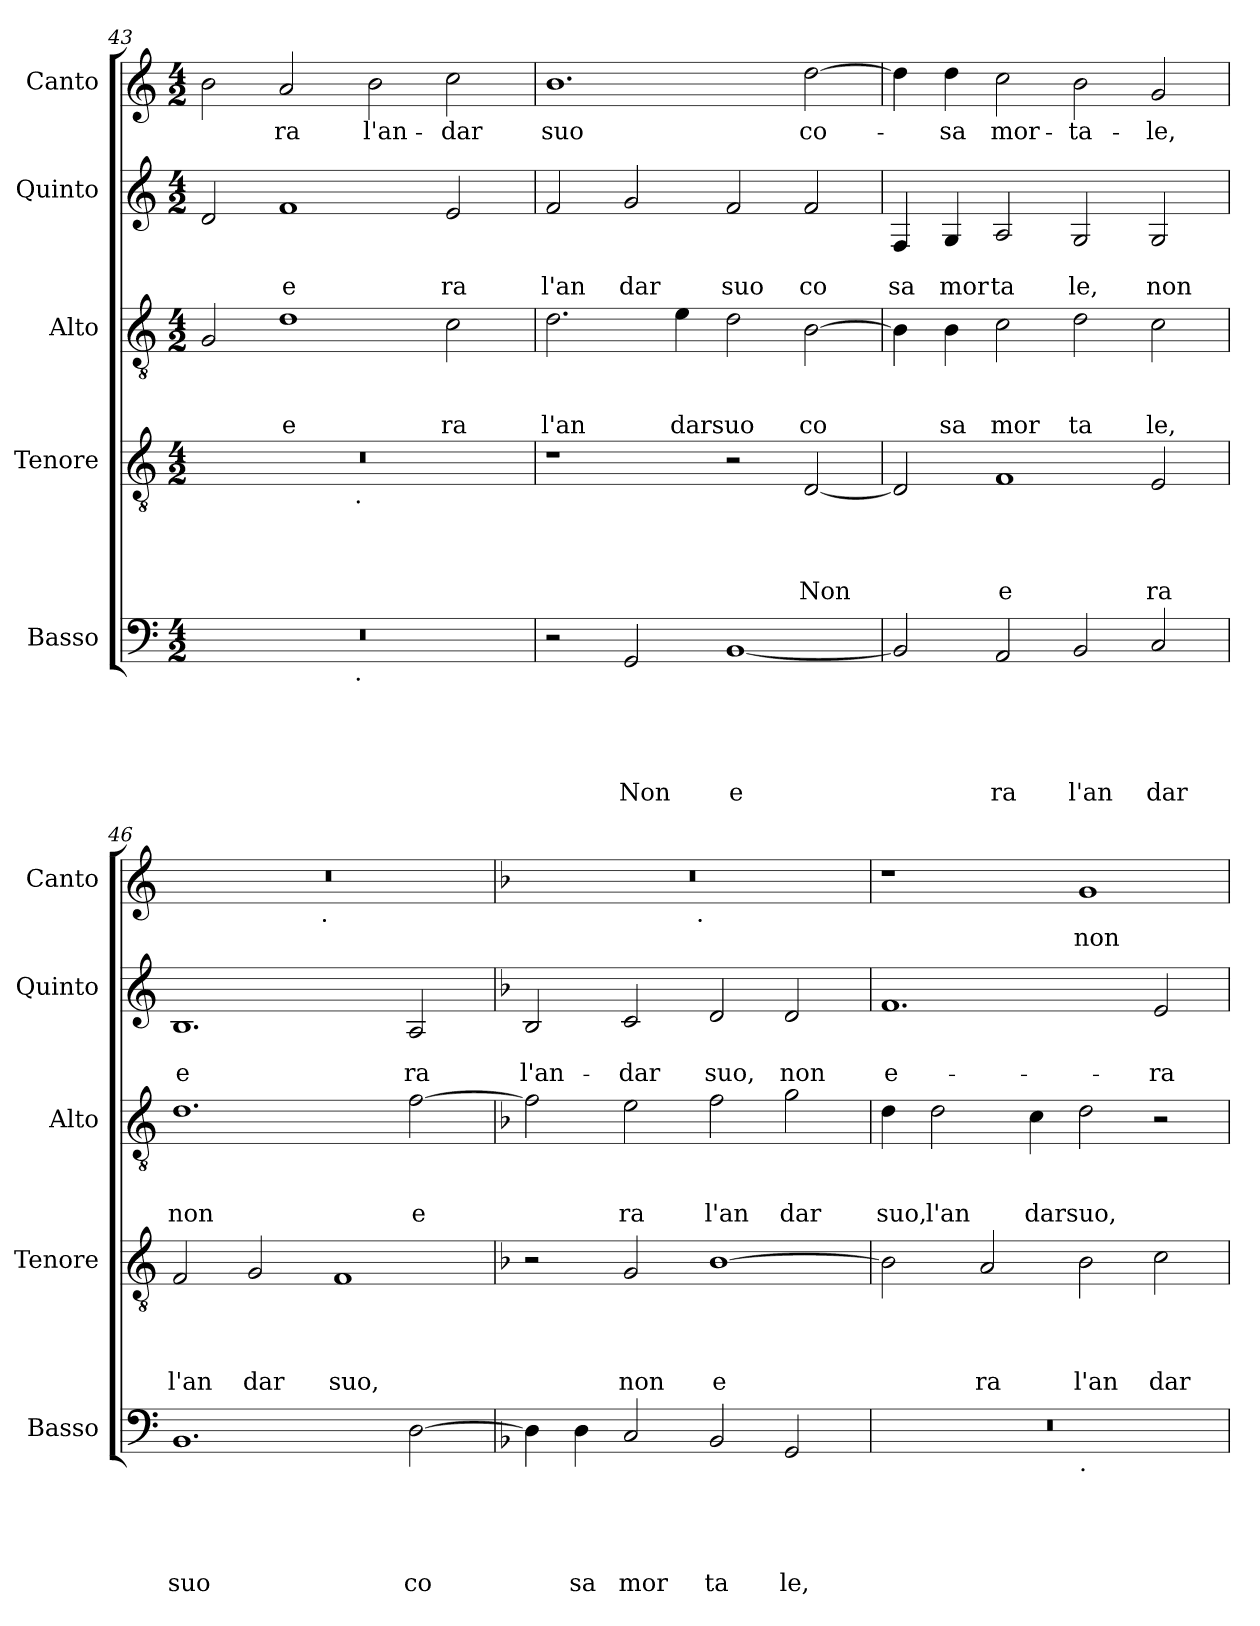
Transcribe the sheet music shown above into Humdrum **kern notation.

**kern	**text	**text	**text	**text	**text	**kern	**text	**text	**text	**text	**kern	**text	**text	**text	**kern	**text	**text	**kern	**text
*part5	*part5	*part5	*part5	*part5	*part5	*part4	*part4	*part4	*part4	*part4	*part3	*part3	*part3	*part3	*part2	*part2	*part2	*part1	*part1
*staff5	*staff5	*staff5	*staff5	*staff5	*staff5	*staff4	*staff4	*staff4	*staff4	*staff4	*staff3	*staff3	*staff3	*staff3	*staff2	*staff2	*staff2	*staff1	*staff1
*I"Basso	*	*	*	*	*	*I"Tenore	*	*	*	*	*I"Alto	*	*	*	*I"Quinto	*	*	*I"Canto	*
*I'Basso	*	*	*	*	*	*I'Tenore	*	*	*	*	*I'Alto	*	*	*	*I'Quinto	*	*	*I'Canto	*
*clefF4	*	*	*	*	*	*clefGv2	*	*	*	*	*clefGv2	*	*	*	*clefG2	*	*	*clefG2	*
*k[]	*	*	*	*	*	*k[]	*	*	*	*	*k[]	*	*	*	*k[]	*	*	*k[]	*
*C:	*	*	*	*	*	*C:	*	*	*	*	*C:	*	*	*	*C:	*	*	*C:	*
*M4/2	*	*	*	*	*	*M4/2	*	*	*	*	*M4/2	*	*	*	*M4/2	*	*	*M4/2	*
=43	=43	=43	=43	=43	=43	=43	=43	=43	=43	=43	=43	=43	=43	=43	=43	=43	=43	=43	=43
*^	*	*	*	*	*	*^	*	*	*	*	*	*	*	*	*	*	*	*	*
0r	2ryy	.	.	.	.	.	0r	2ryy	.	.	.	.	2G/	.	.	.	2d/	.	.	2b\	.
!	!	!	!	!	!	!	!	!	!	!	!	!	!	!	!	!LO:LY:b	!	!	!LO:LY:b	!	!LO:LY:b
.	4...ryy	.	.	.	.	.	.	4...ryy	.	.	.	.	1d	.	.	e	1f	.	e	2a/	-ra
!	!	!	!	!	!	!	!	!LO:TX:b:t=.	!	!	!	!	!	!	!	!	!	!	!	!	!
!	!LO:TX:b:t=.	!	!	!	!	!	!	!	!	!	!	!	!	!	!	!	!	!	!	!	!
.	1ryy	.	.	.	.	.	.	1ryy	.	.	.	.	.	.	.	.	.	.	.	.	.
!	!	!	!	!	!	!	!	!	!	!	!	!	!	!	!	!	!	!	!	!	!LO:LY:b
.	.	.	.	.	.	.	.	.	.	.	.	.	.	.	.	.	.	.	.	2b\	l'an-
!	!	!	!	!	!	!	!	!	!	!	!	!	!	!	!	!LO:LY:b	!	!	!LO:LY:b	!	!LO:LY:b
.	.	.	.	.	.	.	.	.	.	.	.	.	2c\	.	.	ra	2e/	.	ra	2cc\	-dar
.	32ryy	.	.	.	.	.	.	32ryy	.	.	.	.	.	.	.	.	.	.	.	.	.
=44	=44	=44	=44	=44	=44	=44	=44	=44	=44	=44	=44	=44	=44	=44	=44	=44	=44	=44	=44	=44	=44
!	!	!	!	!	!	!	!	!	!	!	!	!	!	!	!	!LO:LY:b	!	!	!LO:LY:b	!	!LO:LY:b
*v	*v	*	*	*	*	*	*	*	*	*	*	*	*	*	*	*	*	*	*	*	*
*	*	*	*	*	*	*v	*v	*	*	*	*	*	*	*	*	*	*	*	*	*
2r	.	.	.	.	.	1r	.	.	.	.	2.d\	.	.	l'an	2f/	.	l'an	1.b	suo
!	!	!	!	!	!LO:LY:b	!	!	!	!	!	!	!	!	!	!	!	!LO:LY:b	!	!
2GG/	.	.	.	.	-Non	.	.	.	.	.	.	.	.	.	2g/	.	dar	.	.
!	!	!	!	!	!	!	!	!	!	!	!	!	!	!LO:LY:b	!	!	!	!	!
.	.	.	.	.	.	.	.	.	.	.	4e\	.	.	darsuo	.	.	.	.	.
!	!	!	!	!	!LO:LY:b:rj	!	!	!	!	!	!	!	!	!	!	!	!LO:LY:b	!	!
[<1BB	.	.	.	.	e	2r	.	.	.	.	2d\	.	.	.	2f/	.	suo	.	.
!	!	!	!	!	!	!	!	!	!	!LO:LY:b	!	!	!	!LO:LY:b	!	!	!LO:LY:b	!	!LO:LY:b
.	.	.	.	.	.	[<2D/	.	.	.	Non	[>2B\	.	.	co	2f/	.	co	[>2dd\	co-
=45	=45	=45	=45	=45	=45	=45	=45	=45	=45	=45	=45	=45	=45	=45	=45	=45	=45	=45	=45
!	!	!	!	!	!	!	!	!	!	!	!	!	!	!	!	!	!LO:LY:b	!	!
2BB/]	.	.	.	.	.	2D/]	.	.	.	.	4B\]	.	.	.	4F/	.	sa	4dd\]	.
!	!	!	!	!	!	!	!	!	!	!	!	!	!	!LO:LY:b	!	!	!LO:LY:b	!	!LO:LY:b
.	.	.	.	.	.	.	.	.	.	.	4B\	.	.	sa	4G/	.	mor	4dd\	-sa
!	!	!	!	!	!LO:LY:b	!	!	!	!	!LO:LY:b	!	!	!	!LO:LY:b	!	!	!LO:LY:b	!	!LO:LY:b
2AA/	.	.	.	.	ra	1F	.	.	.	e	2c\	.	.	mor	2A/	.	ta	2cc\	mor-
!	!	!	!	!	!LO:LY:b	!	!	!	!	!	!	!	!	!LO:LY:b	!	!	!LO:LY:b	!	!LO:LY:b
2BB/	.	.	.	.	l'an	.	.	.	.	.	2d\	.	.	ta	2G/	.	le,	2b\	-ta-
!	!	!	!	!	!LO:LY:b	!	!	!	!	!LO:LY:b	!	!	!	!LO:LY:b	!	!	!LO:LY:b	!	!LO:LY:b
2C/	.	.	.	.	dar	2E/	.	.	.	ra	2c\	.	.	le,	2G/	.	non	2g/	-le,
=46	=46	=46	=46	=46	=46	=46	=46	=46	=46	=46	=46	=46	=46	=46	=46	=46	=46	=46	=46
!	!	!	!	!	!LO:LY:b	!	!	!	!	!LO:LY:b	!	!	!	!LO:LY:b	!	!	!LO:LY:b	!	!
*	*	*	*	*	*	*	*	*	*	*	*	*	*	*	*	*	*	*^	*
1.BB	.	.	.	.	suo	2F/	.	.	.	l'an	1.d	.	.	non	1.B	.	e	0r	2ryy	.
!	!	!	!	!	!	!	!	!	!	!LO:LY:b	!	!	!	!	!	!	!	!	!	!
.	.	.	.	.	.	2G/	.	.	.	dar	.	.	.	.	.	.	.	.	4...ryy	.
!	!	!	!	!	!	!	!	!	!	!	!	!	!	!	!	!	!	!	!LO:TX:b:t=.	!
.	.	.	.	.	.	.	.	.	.	.	.	.	.	.	.	.	.	.	1ryy	.
!	!	!	!	!	!	!	!	!	!	!LO:LY:b	!	!	!	!	!	!	!	!	!	!
.	.	.	.	.	.	1F	.	.	.	suo,	.	.	.	.	.	.	.	.	.	.
!	!	!	!	!	!LO:LY:b	!	!	!	!	!	!	!	!	!LO:LY:b	!	!	!LO:LY:b	!	!	!
[<2D\	.	.	.	.	co	.	.	.	.	.	[<2f\	.	.	e	2A/	.	ra	.	.	.
.	.	.	.	.	.	.	.	.	.	.	.	.	.	.	.	.	.	.	32ryy	.
!!LO:LB:g=z	!!
=47	=47	=47	=47	=47	=47	=47	=47	=47	=47	=47	=47	=47	=47	=47	=47	=47	=47	=47	=47	=47
*k[b-]	*	*	*	*	*	*k[b-]	*	*	*	*	*k[b-]	*	*	*	*k[b-]	*	*	*k[b-]	*	*
*F:	*	*	*	*	*	*F:	*	*	*	*	*F:	*	*	*	*F:	*	*	*F:	*	*
!	!	!	!	!	!	!	!	!	!	!	!	!	!	!	!	!	!LO:LY:b	!	!	!
4D\]	.	.	.	.	.	2r	.	.	.	.	2f\]	.	.	.	2B-/	.	l'an-	0r	2ryy	.
!	!	!	!	!	!LO:LY:b	!	!	!	!	!	!	!	!	!	!	!	!	!	!	!
4D\	.	.	.	.	sa	.	.	.	.	.	.	.	.	.	.	.	.	.	.	.
!	!	!	!	!	!LO:LY:b	!	!	!	!	!LO:LY:b	!	!	!	!LO:LY:b	!	!	!LO:LY:b	!	!	!
2C/	.	.	.	.	mor	2G/	.	.	.	non	2e\	.	.	ra	2c/	.	-dar	.	4...ryy	.
!	!	!	!	!	!	!	!	!	!	!	!	!	!	!	!	!	!	!	!LO:TX:b:t=.	!
.	.	.	.	.	.	.	.	.	.	.	.	.	.	.	.	.	.	.	1ryy	.
!	!	!	!	!	!LO:LY:b	!	!	!	!	!LO:LY:b:rj	!	!	!	!LO:LY:b	!	!	!LO:LY:b	!	!	!
2BB-/	.	.	.	.	ta	[>1B-	.	.	.	e	2f\	.	.	l'an	2d/	.	suo,	.	.	.
!	!	!	!	!	!LO:LY:b	!	!	!	!	!	!	!	!	!LO:LY:b	!	!	!LO:LY:b	!	!	!
2GG/	.	.	.	.	le,	.	.	.	.	.	2g\	.	.	dar	2d/	.	non	.	.	.
.	.	.	.	.	.	.	.	.	.	.	.	.	.	.	.	.	.	.	32ryy	.
=48	=48	=48	=48	=48	=48	=48	=48	=48	=48	=48	=48	=48	=48	=48	=48	=48	=48	=48	=48	=48
!	!	!	!	!	!	!	!	!	!	!	!	!	!	!LO:LY:b	!	!	!LO:LY:b	!	!	!
*^	*	*	*	*	*	*	*	*	*	*	*	*	*	*	*	*	*	*v	*v	*
0r	1ryy	.	.	.	.	.	2B-\]	.	.	.	.	4d\	.	.	suo,	1.f	.	e-	1r	.
!	!	!	!	!	!	!	!	!	!	!	!	!	!	!	!LO:LY:b	!	!	!	!	!
.	.	.	.	.	.	.	.	.	.	.	.	2d\	.	.	l'an	.	.	.	.	.
!	!	!	!	!	!	!	!	!	!	!	!LO:LY:b	!	!	!	!	!	!	!	!	!
.	.	.	.	.	.	.	2A/	.	.	.	ra	.	.	.	.	.	.	.	.	.
!	!	!	!	!	!	!	!	!	!	!	!	!	!	!	!LO:LY:b	!	!	!	!	!
.	.	.	.	.	.	.	.	.	.	.	.	4c\	.	.	darsuo,	.	.	.	.	.
!	!LO:TX:b:t=.	!	!	!	!	!	!	!	!	!	!	!	!	!	!	!	!	!	!	!
!	!	!	!	!	!	!	!	!	!	!	!LO:LY:b	!	!	!	!	!	!	!	!	!LO:LY:b
.	1ryy	.	.	.	.	.	2B-\	.	.	.	l'an	2d\	.	.	.	.	.	.	1g	non
!	!	!	!	!	!	!	!	!	!	!	!LO:LY:b	!	!	!	!	!	!	!LO:LY:b	!	!
.	.	.	.	.	.	.	2c\	.	.	.	dar	2r	.	.	.	2e/	.	-ra	.	.
*v	*v	*	*	*	*	*	*	*	*	*	*	*	*	*	*	*	*	*	*	*
=	=	=	=	=	=	=	=	=	=	=	=	=	=	=	=	=	=	=	=
*-	*-	*-	*-	*-	*-	*-	*-	*-	*-	*-	*-	*-	*-	*-	*-	*-	*-	*-	*-
